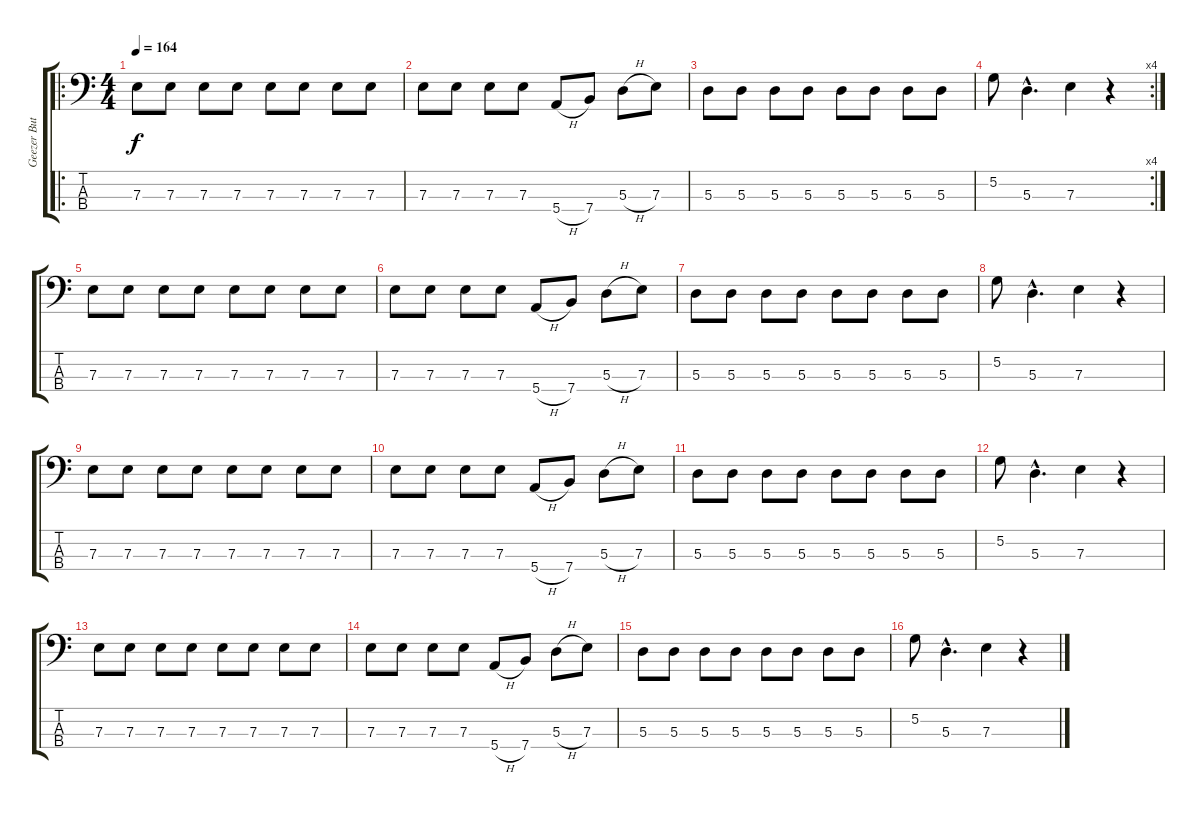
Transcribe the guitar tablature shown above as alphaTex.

\track ("Geezer Butler" "Geezer But") {instrument electricbassfinger}
\staff {score tabs}
\tuning (G2 D2 A1 E1) {hide}
\ro
\ts (4 4)
\tempo 164
\clef f4
\ks c
7.3.8{dy f} 7.3.8 7.3.8 7.3.8 7.3.8 7.3.8 7.3.8 7.3.8 |
7.3.8 7.3.8 7.3.8 7.3.8 5.4{h}.8 7.4.8 5.3{h}.8 7.3.8 |
5.3.8 5.3.8 5.3.8 5.3.8 5.3.8 5.3.8 5.3.8 5.3.8 |
\rc 4
5.2.8 5.3{hac}.4{d} 7.3.4 r.4 |
7.3.8 7.3.8 7.3.8 7.3.8 7.3.8 7.3.8 7.3.8 7.3.8 |
7.3.8 7.3.8 7.3.8 7.3.8 5.4{h}.8 7.4.8 5.3{h}.8 7.3.8 |
5.3.8 5.3.8 5.3.8 5.3.8 5.3.8 5.3.8 5.3.8 5.3.8 |
5.2.8 5.3{hac}.4{d} 7.3.4 r.4 |
7.3.8 7.3.8 7.3.8 7.3.8 7.3.8 7.3.8 7.3.8 7.3.8 |
7.3.8 7.3.8 7.3.8 7.3.8 5.4{h}.8 7.4.8 5.3{h}.8 7.3.8 |
5.3.8 5.3.8 5.3.8 5.3.8 5.3.8 5.3.8 5.3.8 5.3.8 |
5.2.8 5.3{hac}.4{d} 7.3.4 r.4 |
7.3.8 7.3.8 7.3.8 7.3.8 7.3.8 7.3.8 7.3.8 7.3.8 |
7.3.8 7.3.8 7.3.8 7.3.8 5.4{h}.8 7.4.8 5.3{h}.8 7.3.8 |
5.3.8 5.3.8 5.3.8 5.3.8 5.3.8 5.3.8 5.3.8 5.3.8 |
5.2.8 5.3{hac}.4{d} 7.3.4 r.4
